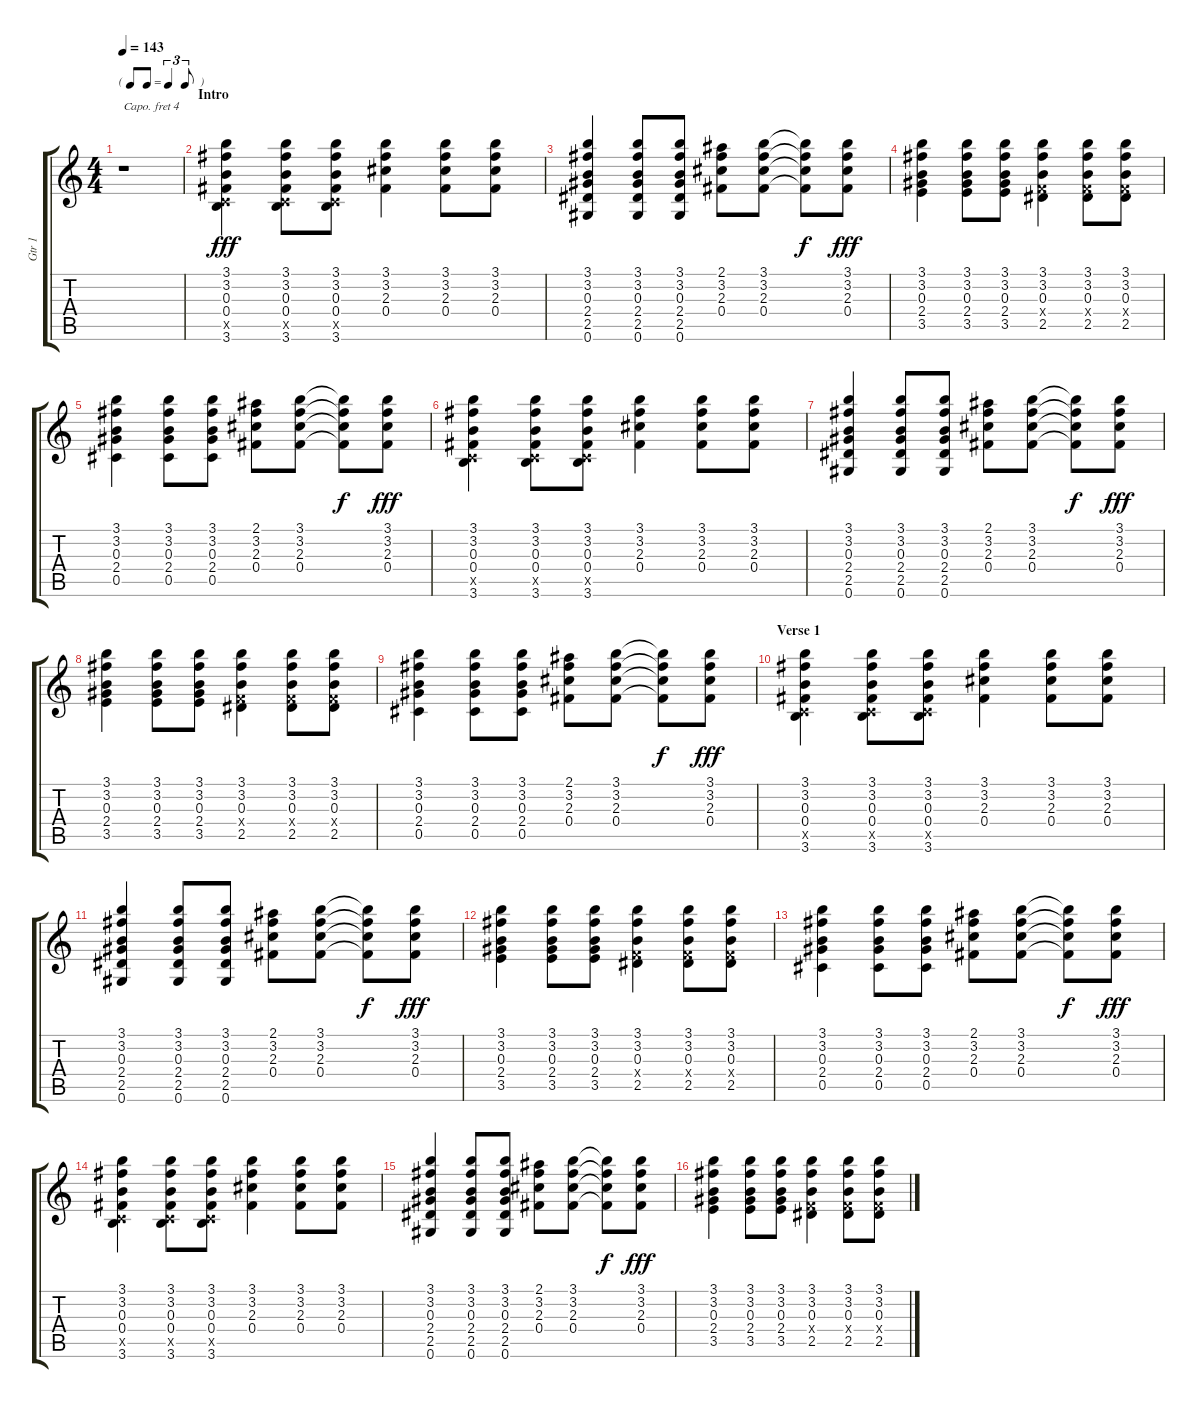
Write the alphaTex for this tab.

\track ("Gtr 1" "Gtr 1") {instrument overdrivenguitar}
\staff {score tabs}
\capo 4
\tuning (E4 B3 G3 D3 A2 E2) {hide}
\ts (4 4)
\tf triplet8th
\tempo 143
\clef g2
\ks c
r.1{dy fff instrument overdrivenguitar} |
\section ("" "Intro")
(3.1 3.2 0.3 0.4 -1.5{x} 3.6).4 (3.1 3.2 0.3 0.4 -1.5{x} 3.6).8 (3.1 3.2 0.3 0.4 -1.5{x} 3.6).8 (3.1 3.2 2.3 0.4).4 (3.1 3.2 2.3 0.4).8 (3.1 3.2 2.3 0.4).8 |
(3.1 3.2 0.3 2.4 2.5 0.6).4 (3.1 3.2 0.3 2.4 2.5 0.6).8 (3.1 3.2 0.3 2.4 2.5 0.6).8 (2.1 3.2 2.3 0.4).8 (3.1 3.2 2.3 0.4).8 (3.1{t} 3.2{t} 2.3{t} 0.4{t}).8{dy f} (3.1 3.2 2.3 0.4).8{dy fff} |
(3.1 3.2 0.3 2.4 3.5).4 (3.1 3.2 0.3 2.4 3.5).8 (3.1 3.2 0.3 2.4 3.5).8 (3.1 3.2 0.3 -1.4{x} 2.5).4 (3.1 3.2 0.3 -1.4{x} 2.5).8 (3.1 3.2 0.3 -1.4{x} 2.5).8 |
(3.1 3.2 0.3 2.4 0.5).4 (3.1 3.2 0.3 2.4 0.5).8 (3.1 3.2 0.3 2.4 0.5).8 (2.1 3.2 2.3 0.4).8 (3.1 3.2 2.3 0.4).8 (3.1{t} 3.2{t} 2.3{t} 0.4{t}).8{dy f} (3.1 3.2 2.3 0.4).8{dy fff} |
(3.1 3.2 0.3 0.4 -1.5{x} 3.6).4 (3.1 3.2 0.3 0.4 -1.5{x} 3.6).8 (3.1 3.2 0.3 0.4 -1.5{x} 3.6).8 (3.1 3.2 2.3 0.4).4 (3.1 3.2 2.3 0.4).8 (3.1 3.2 2.3 0.4).8 |
(3.1 3.2 0.3 2.4 2.5 0.6).4 (3.1 3.2 0.3 2.4 2.5 0.6).8 (3.1 3.2 0.3 2.4 2.5 0.6).8 (2.1 3.2 2.3 0.4).8 (3.1 3.2 2.3 0.4).8 (3.1{t} 3.2{t} 2.3{t} 0.4{t}).8{dy f} (3.1 3.2 2.3 0.4).8{dy fff} |
(3.1 3.2 0.3 2.4 3.5).4 (3.1 3.2 0.3 2.4 3.5).8 (3.1 3.2 0.3 2.4 3.5).8 (3.1 3.2 0.3 -1.4{x} 2.5).4 (3.1 3.2 0.3 -1.4{x} 2.5).8 (3.1 3.2 0.3 -1.4{x} 2.5).8 |
(3.1 3.2 0.3 2.4 0.5).4 (3.1 3.2 0.3 2.4 0.5).8 (3.1 3.2 0.3 2.4 0.5).8 (2.1 3.2 2.3 0.4).8 (3.1 3.2 2.3 0.4).8 (3.1{t} 3.2{t} 2.3{t} 0.4{t}).8{dy f} (3.1 3.2 2.3 0.4).8{dy fff} |
\section ("" "Verse 1")
(3.1 3.2 0.3 0.4 -1.5{x} 3.6).4 (3.1 3.2 0.3 0.4 -1.5{x} 3.6).8 (3.1 3.2 0.3 0.4 -1.5{x} 3.6).8 (3.1 3.2 2.3 0.4).4 (3.1 3.2 2.3 0.4).8 (3.1 3.2 2.3 0.4).8 |
(3.1 3.2 0.3 2.4 2.5 0.6).4 (3.1 3.2 0.3 2.4 2.5 0.6).8 (3.1 3.2 0.3 2.4 2.5 0.6).8 (2.1 3.2 2.3 0.4).8 (3.1 3.2 2.3 0.4).8 (3.1{t} 3.2{t} 2.3{t} 0.4{t}).8{dy f} (3.1 3.2 2.3 0.4).8{dy fff} |
(3.1 3.2 0.3 2.4 3.5).4 (3.1 3.2 0.3 2.4 3.5).8 (3.1 3.2 0.3 2.4 3.5).8 (3.1 3.2 0.3 -1.4{x} 2.5).4 (3.1 3.2 0.3 -1.4{x} 2.5).8 (3.1 3.2 0.3 -1.4{x} 2.5).8 |
(3.1 3.2 0.3 2.4 0.5).4 (3.1 3.2 0.3 2.4 0.5).8 (3.1 3.2 0.3 2.4 0.5).8 (2.1 3.2 2.3 0.4).8 (3.1 3.2 2.3 0.4).8 (3.1{t} 3.2{t} 2.3{t} 0.4{t}).8{dy f} (3.1 3.2 2.3 0.4).8{dy fff} |
(3.1 3.2 0.3 0.4 -1.5{x} 3.6).4 (3.1 3.2 0.3 0.4 -1.5{x} 3.6).8 (3.1 3.2 0.3 0.4 -1.5{x} 3.6).8 (3.1 3.2 2.3 0.4).4 (3.1 3.2 2.3 0.4).8 (3.1 3.2 2.3 0.4).8 |
(3.1 3.2 0.3 2.4 2.5 0.6).4 (3.1 3.2 0.3 2.4 2.5 0.6).8 (3.1 3.2 0.3 2.4 2.5 0.6).8 (2.1 3.2 2.3 0.4).8 (3.1 3.2 2.3 0.4).8 (3.1{t} 3.2{t} 2.3{t} 0.4{t}).8{dy f} (3.1 3.2 2.3 0.4).8{dy fff} |
(3.1 3.2 0.3 2.4 3.5).4 (3.1 3.2 0.3 2.4 3.5).8 (3.1 3.2 0.3 2.4 3.5).8 (3.1 3.2 0.3 -1.4{x} 2.5).4 (3.1 3.2 0.3 -1.4{x} 2.5).8 (3.1 3.2 0.3 -1.4{x} 2.5).8
